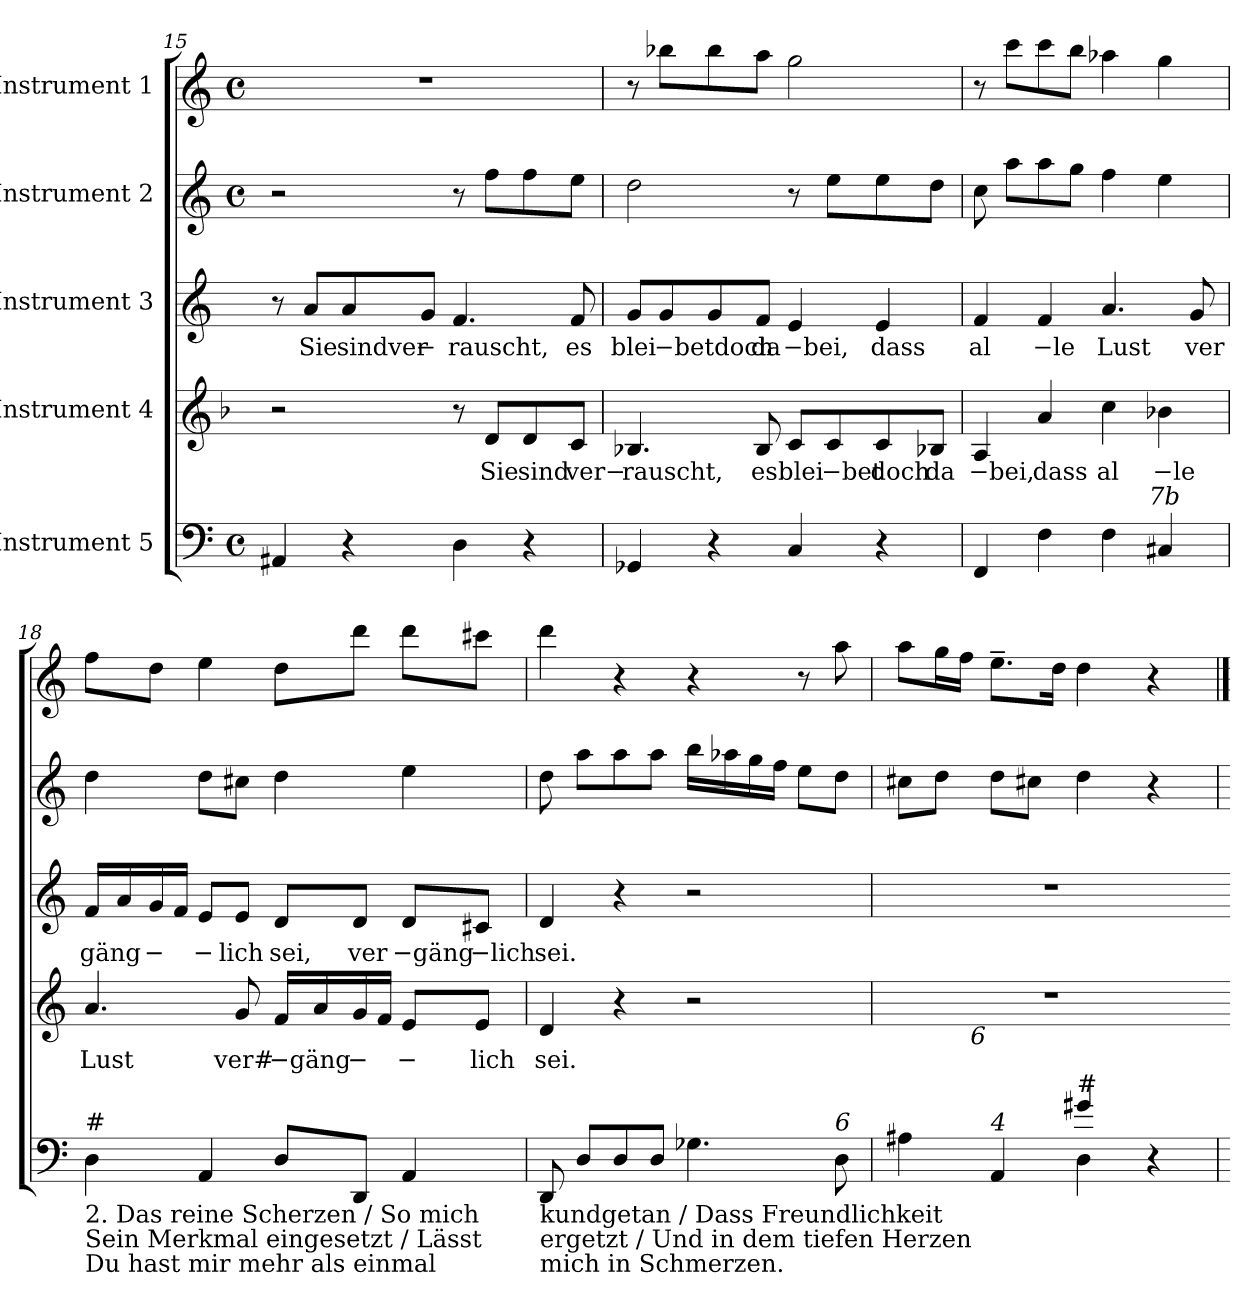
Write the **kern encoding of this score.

**kern	**kern	**text	**kern	**text	**kern	**kern
*part5	*part4	*part4	*part3	*part3	*part2	*part1
*staff5	*staff4	*staff4	*staff3	*staff3	*staff2	*staff1
*I"Instrument 5	*I"Instrument 4	*	*I"Instrument 3	*	*I"Instrument 2	*I"Instrument 1
*clefF4	*clefG2	*	*clefG2	*	*clefG2	*clefG2
*	*k[b-]	*	*	*	*	*
*	*F:	*	*	*	*	*
*M4/4	*	*	*	*	*M4/4	*M4/4
*met(c)	*	*	*	*	*met(c)	*met(c)
=15	=15	=15	=15	=15	=15	=15
4AA#/	2r	.	8r	.	2r	1r
!	!	!	!	!LO:LY:b:cj	!	!
.	.	.	8a/L	Sie	.	.
!	!	!	!	!LO:LY:b	!	!
4r	.	.	8a/	sindver	.	.
!	!	!	!	!LO:LY:b	!	!
.	.	.	8g/J	−	.	.
!	!	!	!	!LO:LY:b:cj	!	!
4D\	8r	.	4.f/	rauscht,	8r	.
!	!	!LO:LY:b:cj	!	!	!	!
.	8d/L	Sie	.	.	8ff\L	.
!	!	!LO:LY:b:cj	!	!	!	!
4r	8d/	sind	.	.	8ff\	.
!	!	!LO:LY:b:cj	!	!LO:LY:b:cj	!	!
.	8c/J	ver−	8f/	es	8ee\J	.
=16	=16	=16	=16	=16	=16	=16
!	!	!LO:LY:b:cj	!	!LO:LY:b:cj	!	!
4GG-/	4.B-X/	rauscht,	8g/L	blei	2dd\	8r
!	!	!	!	!LO:LY:b:rj	!	!
.	.	.	8g/	−betdoch	.	8bb-X\L
4r	.	.	8g/	.	.	8bb-\
!	!	!LO:LY:b:cj	!	!LO:LY:b:cj	!	!
.	8B-/	es	8f/J	da	.	8aa\J
!	!	!LO:LY:b:cj	!	!LO:LY:b:rj	!	!
4C/	8c/L	blei	4e/	−bei,	8r	2gg\
!	!	!LO:LY:b:rj	!	!	!	!
.	8c/	−bet	.	.	8ee\L	.
!	!	!LO:LY:b:cj	!	!LO:LY:b:cj	!	!
4r	8c/	doch	4e/	dass	8ee\	.
!	!	!LO:LY:b:cj	!	!	!	!
.	8B-X/J	da	.	.	8dd\J	.
=17	=17	=17	=17	=17	=17	=17
!	!	!LO:LY:b:rj	!	!LO:LY:b:cj	!	!
*^	*	*	*	*	*	*
4FF/	2ryy	4A/	−bei,	4f/	al	8cc\	8r
.	.	.	.	.	.	8aa\L	8ccc\L
!	!	!	!LO:LY:b:cj	!	!LO:LY:b:rj	!	!
4F\	.	4a/	dass	4f/	−le	8aa\	8ccc\
.	.	.	.	.	.	8gg\J	8bb\J
!	!	!	!LO:LY:b:cj	!	!LO:LY:b:cj	!	!
4F\	8...ryy	4cc\	al	4.a/	Lust	4ff\	4aa-X\
!	!LO:TX:a:i:t=7b	!	!	!	!	!	!
.	4ryy	.	.	.	.	.	.
!	!	!	!LO:LY:b:rj	!	!	!	!
4C#X/	.	4b-X\	−le	.	.	4ee\	4gg\
!	!	!	!	!	!LO:LY:b:cj	!	!
.	.	.	.	8g/	ver	.	.
.	64ryy	.	.	.	.	.	.
*v	*v	*	*	*	*	*	*
!!LO:LB:g=z
=18	=18	=18	=18	=18	=18	=18
*	*k[]	*	*	*	*	*
*	*C:	*	*	*	*	*
*^	*	*	*	*	*	*
!LO:TX:b:t=.	!	!	!	!	!	!	!
!	!	!	!LO:LY:b:cj	!	!LO:LY:b:cj	!	!
*v	*v	*	*	*	*	*	*
4D\	4.a/	Lust	16f/L	gäng	4dd\	8ff\L
.	.	.	16a/	.	.	.
!	!	!	!	!LO:LY:b	!	!
.	.	.	16g/	−	.	8dd\J
.	.	.	16f/J	.	.	.
!	!	!	!	!LO:LY:b	!	!
4AA>/	.	.	8e/L	−	8dd\L	4ee\
!	!	!LO:LY:b:cj	!	!LO:LY:b:cj	!	!
.	8g/	ver#	8e/J	lich	8cc#X\J	.
!	!	!LO:LY:b:rj	!	!LO:LY:b:cj	!	!
8D/L	16f/L	−gäng	8d/L	sei,	4dd\	8dd\L
.	16a/	.	.	.	.	.
!	!	!LO:LY:b	!	!LO:LY:b:cj	!	!
8DD/J	16g/	−	8d/J	ver	.	8ddd\J
.	16f/J	.	.	.	.	.
!	!	!LO:LY:b	!	!LO:LY:b:rj	!	!
4AA>/	8e/L	−	8d/L	−gäng	4ee\	8ddd\L
!	!	!LO:LY:b:cj	!	!LO:LY:b:rj	!	!
.	8e/J	lich	8c#X/J	−lich	.	8ccc#X\J
!LO:TX:a:t=#	!	!	!	!	!	!
!LO:TX:b:t=2. Das reine Scherzen / So mich	!	!	!	!	!	!
!LO:TX:b:t=Sein Merkmal eingesetzt / Lässt	!	!	!	!	!	!
!LO:TX:b:t=Du hast mir mehr als einmal	!	!	!	!	!	!
=19	=19	=19	=19	=19	=19	=19
!	!	!LO:LY:b:cj	!	!LO:LY:b:cj	!	!
8DD/	4d/	sei.	4d/	sei.	8dd\	4ddd\
8D/L	.	.	.	.	8aa\L	.
8D/	4r	.	4r	.	8aa\	4r
8D/J	.	.	.	.	8aa\J	.
4.G-\	2r	.	2r	.	16bb\L	4r
.	.	.	.	.	16aa-X\	.
.	.	.	.	.	16gg\	.
.	.	.	.	.	16ff\J	.
.	.	.	.	.	8ee\L	8r
!LO:TX:a:i:t=6	!	!	!	!	!	!
8D\	.	.	.	.	8dd\J	8aa\
!LO:TX:b:t=kundgetan / Dass Freundlichkeit	!	!	!	!	!	!
!LO:TX:b:t=ergetzt / Und in dem tiefen Herzen	!	!	!	!	!	!
!LO:TX:b:t=mich in Schmerzen.	!	!	!	!	!	!
=20	=20	=20	=20	=20	=20	=20
*^	*^	*	*	*	*	*
4A#\	2ryy	1r	8ryy	.	1r	.	8cc#X\L	8aa\L
.	.	.	16ryy	.	.	.	8dd\J	16gg\
.	.	.	64ryy	.	.	.	.	16ff\J
!	!	!	!LO:TX:b:i:t=6	!	!	!	!	!
.	.	.	2ryy	.	.	.	.	.
!LO:TX:a:i:t=4	!	!	!	!	!	!	!	!
4AA>/	.	.	.	.	.	.	8dd\L	8.ee~>\L
.	.	.	.	.	.	.	8cc#X\J	.
.	.	.	.	.	.	.	.	16dd\J
!LO:TX:a:t=#	!	!	!	!	!	!	!	!
4g#X/	4D\	.	.	.	.	.	4dd\	4dd\
.	.	.	4ryy	.	.	.	.	.
4r	4ryy	.	.	.	.	.	4r	4r
.	.	.	32.ryy	.	.	.	.	.
!	!LO:TX:b:t=/	!	!	!	!	!	!	!
!	!LO:TX:b:t=nicht ankern kann.	!	!	!	!	!	!	!
*v	*v	*	*	*	*	*	*	*
*	*v	*v	*	*	*	*	*
=	=	==	=	==	=	==
*-	*-	*-	*-	*-	*-	*-
